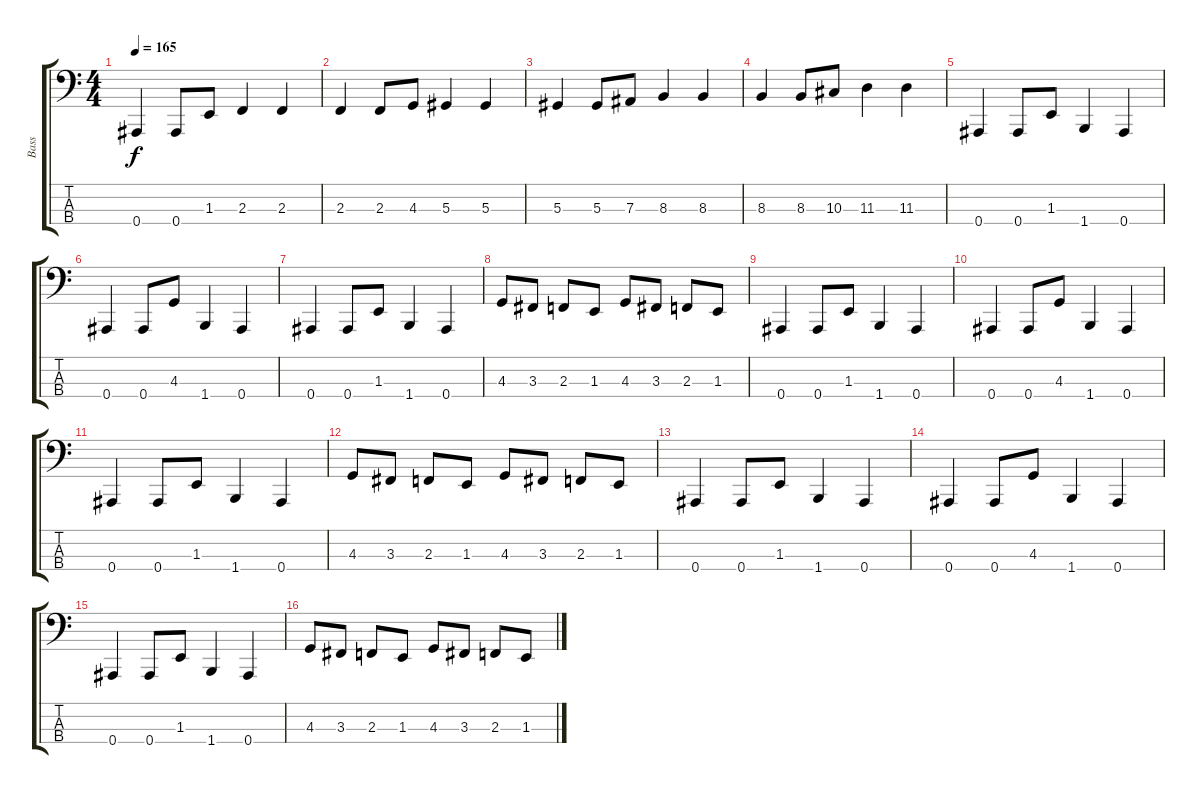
\track ("Bass" "Bass") {instrument electricbassfinger}
\staff {score tabs}
\tuning (Db2 Ab1 Eb1 Bb0) {hide}
\ts (4 4)
\tempo 165
\clef f4
\ks c
0.4.4{dy f} 0.4.8 1.3.8 2.3.4 2.3.4 |
2.3.4 2.3.8 4.3.8 5.3.4 5.3.4 |
5.3.4 5.3.8 7.3.8 8.3.4 8.3.4 |
8.3.4 8.3.8 10.3.8 11.3.4 11.3.4 |
0.4.4 0.4.8 1.3.8 1.4.4 0.4.4 |
0.4.4 0.4.8 4.3.8 1.4.4 0.4.4 |
0.4.4 0.4.8 1.3.8 1.4.4 0.4.4 |
4.3.8 3.3.8 2.3.8 1.3.8 4.3.8 3.3.8 2.3.8 1.3.8 |
0.4.4 0.4.8 1.3.8 1.4.4 0.4.4 |
0.4.4 0.4.8 4.3.8 1.4.4 0.4.4 |
0.4.4 0.4.8 1.3.8 1.4.4 0.4.4 |
4.3.8 3.3.8 2.3.8 1.3.8 4.3.8 3.3.8 2.3.8 1.3.8 |
0.4.4 0.4.8 1.3.8 1.4.4 0.4.4 |
0.4.4 0.4.8 4.3.8 1.4.4 0.4.4 |
0.4.4 0.4.8 1.3.8 1.4.4 0.4.4 |
4.3.8 3.3.8 2.3.8 1.3.8 4.3.8 3.3.8 2.3.8 1.3.8
